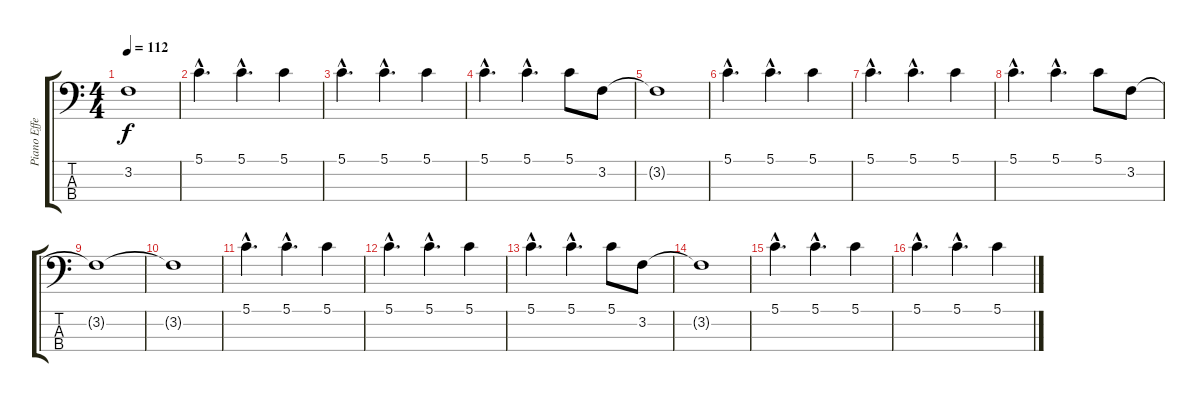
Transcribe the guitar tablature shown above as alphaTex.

\track ("Piano Effect" "Piano Effe") {instrument synthbass2}
\staff {score tabs}
\tuning (G2 D2 A1 E1) {hide}
\ts (4 4)
\tempo 112
\clef f4
\ks c
3.2{t}.1{dy f} |
5.1{hac}.4{d} 5.1{hac}.4{d} 5.1.4 |
5.1{hac}.4{d} 5.1{hac}.4{d} 5.1.4 |
5.1{hac}.4{d} 5.1{hac}.4{d} 5.1.8 3.2.8 |
3.2{t}.1 |
5.1{hac}.4{d} 5.1{hac}.4{d} 5.1.4 |
5.1{hac}.4{d} 5.1{hac}.4{d} 5.1.4 |
5.1{hac}.4{d} 5.1{hac}.4{d} 5.1.8 3.2.8 |
3.2{t}.1 |
3.2{t}.1 |
5.1{hac}.4{d} 5.1{hac}.4{d} 5.1.4 |
5.1{hac}.4{d} 5.1{hac}.4{d} 5.1.4 |
5.1{hac}.4{d} 5.1{hac}.4{d} 5.1.8 3.2.8 |
3.2{t}.1 |
5.1{hac}.4{d} 5.1{hac}.4{d} 5.1.4 |
5.1{hac}.4{d} 5.1{hac}.4{d} 5.1.4
